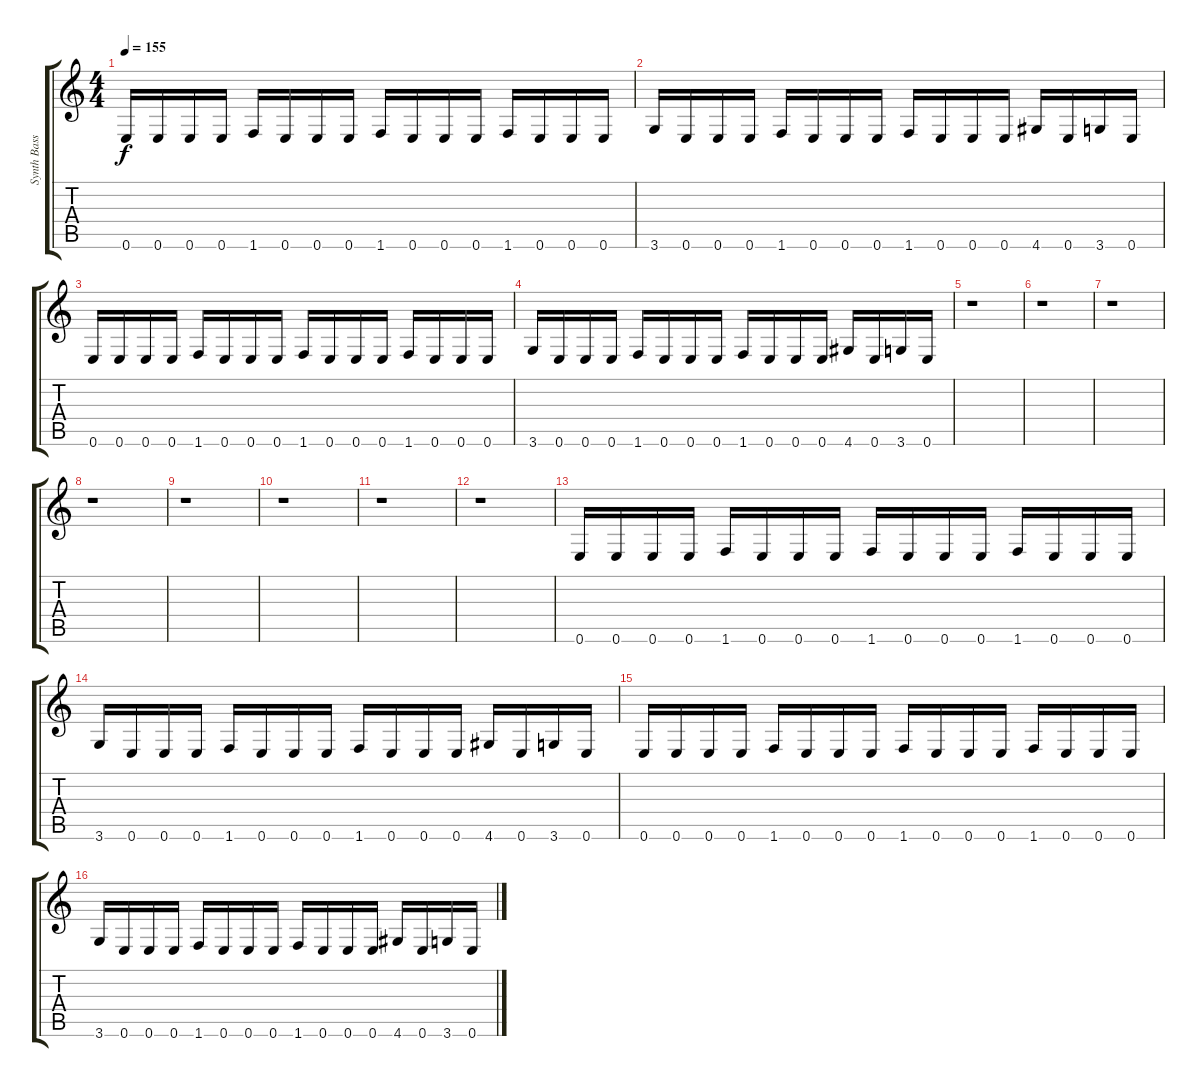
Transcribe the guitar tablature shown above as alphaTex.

\track ("Synth Bass" "Synth Bass") {instrument synthbass1}
\staff {score tabs}
\tuning (E4 B3 G3 D3 A2 E2) {hide}
\ts (4 4)
\tempo 155
\clef g2
\ks c
0.6.16{dy f} 0.6.16 0.6.16 0.6.16 1.6.16 0.6.16 0.6.16 0.6.16 1.6.16 0.6.16 0.6.16 0.6.16 1.6.16 0.6.16 0.6.16 0.6.16 |
3.6.16 0.6.16 0.6.16 0.6.16 1.6.16 0.6.16 0.6.16 0.6.16 1.6.16 0.6.16 0.6.16 0.6.16 4.6.16 0.6.16 3.6.16 0.6.16 |
0.6.16 0.6.16 0.6.16 0.6.16 1.6.16 0.6.16 0.6.16 0.6.16 1.6.16 0.6.16 0.6.16 0.6.16 1.6.16 0.6.16 0.6.16 0.6.16 |
3.6.16 0.6.16 0.6.16 0.6.16 1.6.16 0.6.16 0.6.16 0.6.16 1.6.16 0.6.16 0.6.16 0.6.16 4.6.16 0.6.16 3.6.16 0.6.16 |
r.1 |
r.1 |
r.1 |
r.1 |
r.1 |
r.1 |
r.1 |
r.1 |
0.6.16 0.6.16 0.6.16 0.6.16 1.6.16 0.6.16 0.6.16 0.6.16 1.6.16 0.6.16 0.6.16 0.6.16 1.6.16 0.6.16 0.6.16 0.6.16 |
3.6.16 0.6.16 0.6.16 0.6.16 1.6.16 0.6.16 0.6.16 0.6.16 1.6.16 0.6.16 0.6.16 0.6.16 4.6.16 0.6.16 3.6.16 0.6.16 |
0.6.16 0.6.16 0.6.16 0.6.16 1.6.16 0.6.16 0.6.16 0.6.16 1.6.16 0.6.16 0.6.16 0.6.16 1.6.16 0.6.16 0.6.16 0.6.16 |
3.6.16 0.6.16 0.6.16 0.6.16 1.6.16 0.6.16 0.6.16 0.6.16 1.6.16 0.6.16 0.6.16 0.6.16 4.6.16 0.6.16 3.6.16 0.6.16
